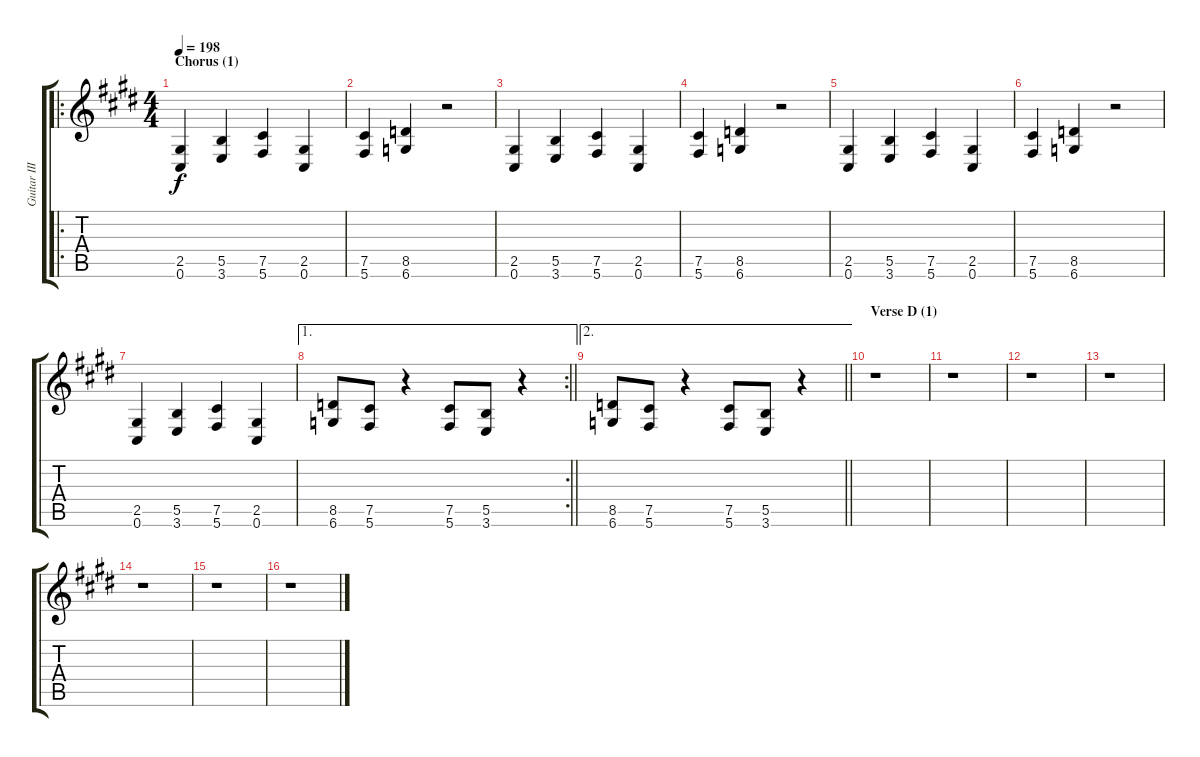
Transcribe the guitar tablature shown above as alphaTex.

\track ("Guitar III" "Guitar III") {instrument distortionguitar}
\staff {score tabs}
\tuning (Db4 Ab3 E3 B2 Gb2 Db2) {hide}
\ro
\ts (4 4)
\section ("" "Chorus (1)")
\tempo 198
\clef g2
\ks c#minor
(2.5 0.6).4{dy f} (5.5 3.6).4 (7.5 5.6).4 (2.5 0.6).4 |
(7.5 5.6).4 (8.5 6.6).4 r.2 |
(2.5 0.6).4 (5.5 3.6).4 (7.5 5.6).4 (2.5 0.6).4 |
(7.5 5.6).4 (8.5 6.6).4 r.2 |
(2.5 0.6).4 (5.5 3.6).4 (7.5 5.6).4 (2.5 0.6).4 |
(7.5 5.6).4 (8.5 6.6).4 r.2 |
(2.5 0.6).4 (5.5 3.6).4 (7.5 5.6).4 (2.5 0.6).4 |
\ae 1
\rc 2
\barLineRight lightlight
(8.5 6.6).8 (7.5 5.6).8 r.4 (7.5 5.6).8 (5.5 3.6).8 r.4 |
\ae 2
\barLineRight lightlight
(8.5 6.6).8 (7.5 5.6).8 r.4 (7.5 5.6).8 (5.5 3.6).8 r.4 |
\section ("" "Verse D (1)")
r.1 |
r.1 |
r.1 |
r.1 |
r.1 |
r.1 |
r.1
